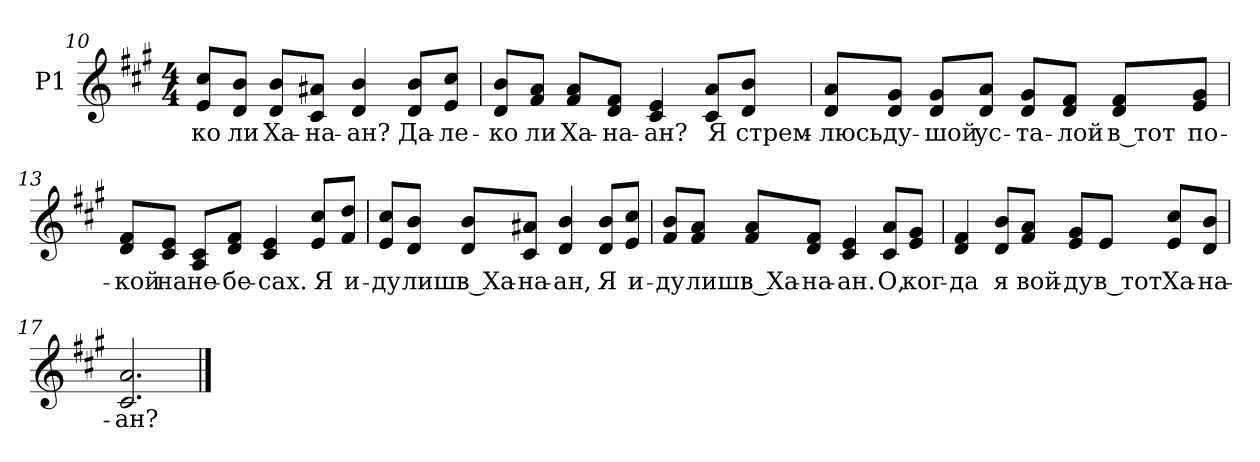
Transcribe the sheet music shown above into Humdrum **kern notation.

**kern	**text
*part1	*part1
*staff1	*staff1
*I"P1	*
*clefG2	*
*k[f#c#g#]	*
*A:	*
*M4/4	*
=10	=10
!	!LO:LY:b:color=#000000
8ei/ 8cc#i/L	-ко
!	!LO:LY:b:color=#000000
8di/ 8bi/J	ли
!	!LO:LY:b:color=#000000
8di/ 8bi/L	Ха-
!	!LO:LY:b:color=#000000
8c#i/ 8a#Xi/J	-на-
!	!LO:LY:b:color=#000000
4di/ 4bi	-ан?
!	!LO:LY:b:color=#000000
8di/ 8bi/L	Да-
!	!LO:LY:b:color=#000000
8ei/ 8cc#i/J	-ле-
=11	=11
!	!LO:LY:b:color=#000000
8di/ 8bi/L	-ко
!	!LO:LY:b:color=#000000
8f#i/ 8ai/J	ли
!	!LO:LY:b:color=#000000
8f#i/ 8ai/L	Ха-
!	!LO:LY:b:color=#000000
8di/ 8f#i/J	-на-
!	!LO:LY:b:color=#000000
4c#i/ 4ei	-ан?
!	!LO:LY:b:color=#000000
8c#i/ 8ai/L	Я
!	!LO:LY:b:color=#000000
8di/ 8bi/J	стрем-
!!LO:LB:g=z
=12	=12
!	!LO:LY:b:color=#000000
8di/ 8ai/L	-люсь
!	!LO:LY:b:color=#000000
8di/ 8g#i/J	ду-
!	!LO:LY:b:color=#000000
8di/ 8g#i/L	-шой
!	!LO:LY:b:color=#000000
8di/ 8ai/J	ус-
!	!LO:LY:b:color=#000000
8di/ 8g#i/L	-та-
!	!LO:LY:b:color=#000000
8di/ 8f#i/J	-лой
!	!LO:LY:b:color=#000000
8di/ 8f#i/L	в тот
!	!LO:LY:b:color=#000000
8ei/ 8g#i/J	по-
=13	=13
!	!LO:LY:b:color=#000000
8di/ 8f#i/L	-кой
!	!LO:LY:b:color=#000000
8c#i/ 8ei/J	на
!	!LO:LY:b:color=#000000
8Ai/ 8c#i/L	не-
!	!LO:LY:b:color=#000000
8di/ 8f#i/J	-бе-
!	!LO:LY:b:color=#000000
4c#i/ 4ei	-сах.
!	!LO:LY:b:color=#000000
8ei/ 8cc#i/L	Я
!	!LO:LY:b:color=#000000
8f#i/ 8ddi/J	и-
=14	=14
!	!LO:LY:b:color=#000000
8ei/ 8cc#i/L	-ду
!	!LO:LY:b:color=#000000
8di/ 8bi/J	лишь
!	!LO:LY:b:color=#000000
8di/ 8bi/L	в Ха-
!	!LO:LY:b:color=#000000
8c#i/ 8a#Xi/J	-на-
!	!LO:LY:b:color=#000000
4di/ 4bi	-ан,
!	!LO:LY:b:color=#000000
8di/ 8bi/L	Я
!	!LO:LY:b:color=#000000
8ei/ 8cc#i/J	и-
!!LO:LB:g=z
=15	=15
!	!LO:LY:b:color=#000000
8f#i/ 8bi/L	-ду
!	!LO:LY:b:color=#000000
8f#i/ 8ai/J	лишь
!	!LO:LY:b:color=#000000
8f#i/ 8ai/L	в Ха-
!	!LO:LY:b:color=#000000
8di/ 8f#i/J	-на-
!	!LO:LY:b:color=#000000
4c#i/ 4ei	-ан.
!	!LO:LY:b:color=#000000
8c#i/ 8ai/L	О,
!	!LO:LY:b:color=#000000
8ei/ 8g#i/J	ког-
=16	=16
!	!LO:LY:b:color=#000000
4di/ 4f#i	-да
!	!LO:LY:b:color=#000000
8di/ 8bi/L	я
!	!LO:LY:b:color=#000000
8f#i/ 8ai/J	вой-
!	!LO:LY:b:color=#000000
8ei/ 8g#i/L	-ду
!	!LO:LY:b:color=#000000
8ei/J	в тот
!	!LO:LY:b:color=#000000
8ei/ 8cc#i/L	Ха-
!	!LO:LY:b:color=#000000
8di/ 8bi/J	-на-
=17	=17
!	!LO:LY:b:color=#000000
2.c#i/ 2.ai	-ан?
==	==
*-	*-
